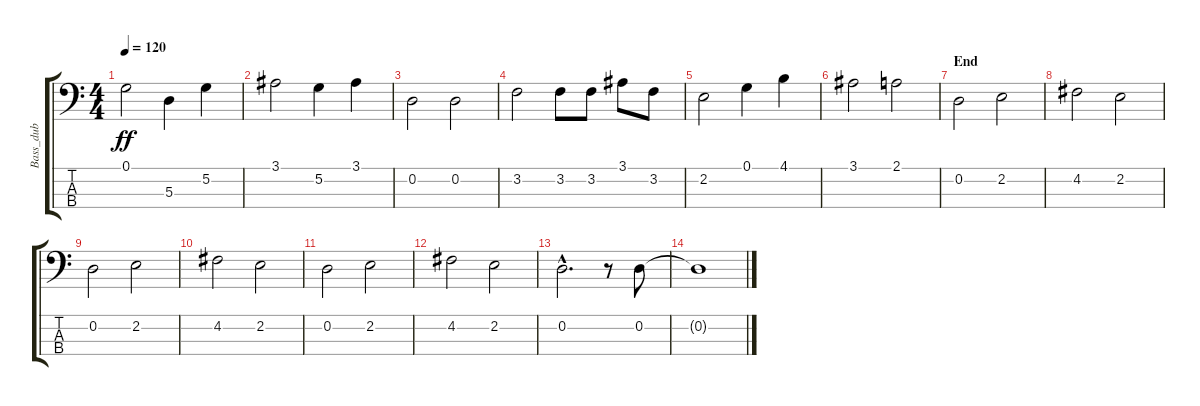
\track ("Bass_dub" "Bass_dub") {instrument acousticguitarnylon}
\staff {score tabs}
\tuning (G2 D2 A1 E1) {hide}
\ts (4 4)
\tempo 120
\clef f4
\ks c
0.1.2{dy ff} 5.3.4 5.2.4 |
3.1.2 5.2.4 3.1.4 |
0.2.2 0.2.2 |
3.2.2 3.2.8 3.2.8 3.1.8 3.2.8 |
2.2.2 0.1.4 4.1.4 |
3.1.2 2.1.2 |
\section ("" "End")
0.2.2 2.2.2 |
4.2.2 2.2.2 |
0.2.2 2.2.2 |
4.2.2 2.2.2 |
0.2.2 2.2.2 |
4.2.2 2.2.2 |
0.2{hac}.2{d} r.8 0.2.8 |
0.2{t}.1
